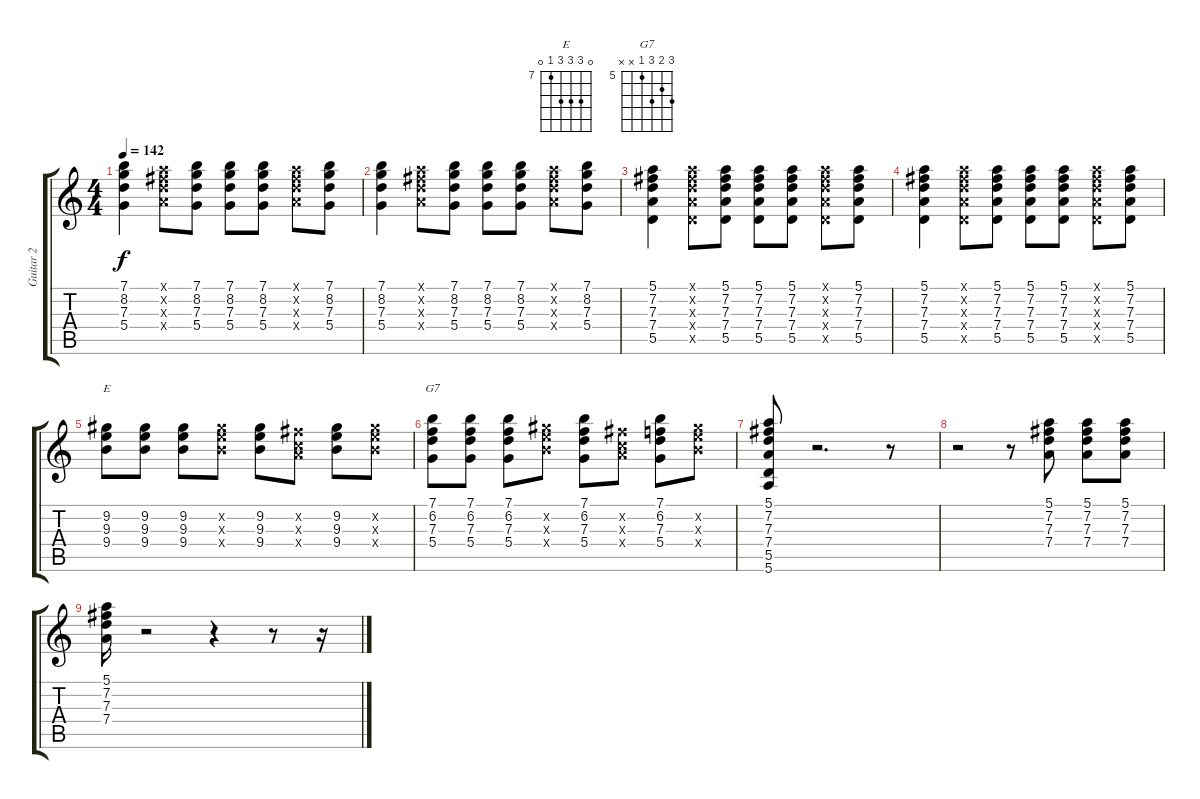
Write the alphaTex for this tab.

\track ("Guitar 2" "Guitar 2") {instrument electricguitarclean}
\staff {score tabs}
\tuning (E4 B3 G3 D3 A2 E2) {hide}
\chord ("E" 0 9 9 9 7 0) {firstfret 7}
\chord ("G7" 7 6 7 5 x x) {firstfret 5}
\ts (4 4)
\tempo 142
\clef g2
\ks c
(7.1 8.2 7.3 5.4).4{dy f} (5.1{x} 7.2{x} 7.3{x} 7.4{x}).8 (7.1 8.2 7.3 5.4).8 (7.1 8.2 7.3 5.4).8 (7.1 8.2 7.3 5.4).8 (5.1{x} 7.2{x} 7.3{x} 7.4{x}).8 (7.1 8.2 7.3 5.4).8 |
(7.1 8.2 7.3 5.4).4 (5.1{x} 7.2{x} 7.3{x} 7.4{x}).8 (7.1 8.2 7.3 5.4).8 (7.1 8.2 7.3 5.4).8 (7.1 8.2 7.3 5.4).8 (5.1{x} 7.2{x} 7.3{x} 7.4{x}).8 (7.1 8.2 7.3 5.4).8 |
(5.1 7.2 7.3 7.4 5.5).4 (5.1{x} 7.2{x} 7.3{x} 7.4{x} 5.5{x}).8 (5.1 7.2 7.3 7.4 5.5).8 (5.1 7.2 7.3 7.4 5.5).8 (5.1 7.2 7.3 7.4 5.5).8 (5.1{x} 7.2{x} 7.3{x} 7.4{x} 5.5{x}).8 (5.1 7.2 7.3 7.4 5.5).8 |
(5.1 7.2 7.3 7.4 5.5).4 (5.1{x} 7.2{x} 7.3{x} 7.4{x} 5.5{x}).8 (5.1 7.2 7.3 7.4 5.5).8 (5.1 7.2 7.3 7.4 5.5).8 (5.1 7.2 7.3 7.4 5.5).8 (5.1{x} 7.2{x} 7.3{x} 7.4{x} 5.5{x}).8 (5.1 7.2 7.3 7.4 5.5).8 |
(9.2 9.3 9.4).8{ch "E"} (9.2 9.3 9.4).8 (9.2 9.3 9.4).8 (9.2{x} 9.3{x} 9.4{x}).8 (9.2 9.3 9.4).8 (7.2{x} 5.3{x} 7.4{x}).8 (9.2 9.3 9.4).8 (9.2{x} 9.3{x} 9.4{x}).8 |
(7.1 6.2 7.3 5.4).8{ch "G7"} (7.1 6.2 7.3 5.4).8 (7.1 6.2 7.3 5.4).8 (9.2{x} 9.3{x} 9.4{x}).8 (7.1 6.2 7.3 5.4).8 (7.2{x} 5.3{x} 7.4{x}).8 (7.1 6.2 7.3 5.4).8 (9.2{x} 9.3{x} 9.4{x}).8 |
(5.1 7.2 7.3 7.4 5.5 5.6).8 r.2{d} r.8 |
r.2 r.8 (5.1 7.2 7.3 7.4).8 (5.1 7.2 7.3 7.4).8 (5.1 7.2 7.3 7.4).8 |
(5.1 7.2 7.3 7.4).16 r.2 r.4 r.8 r.16
